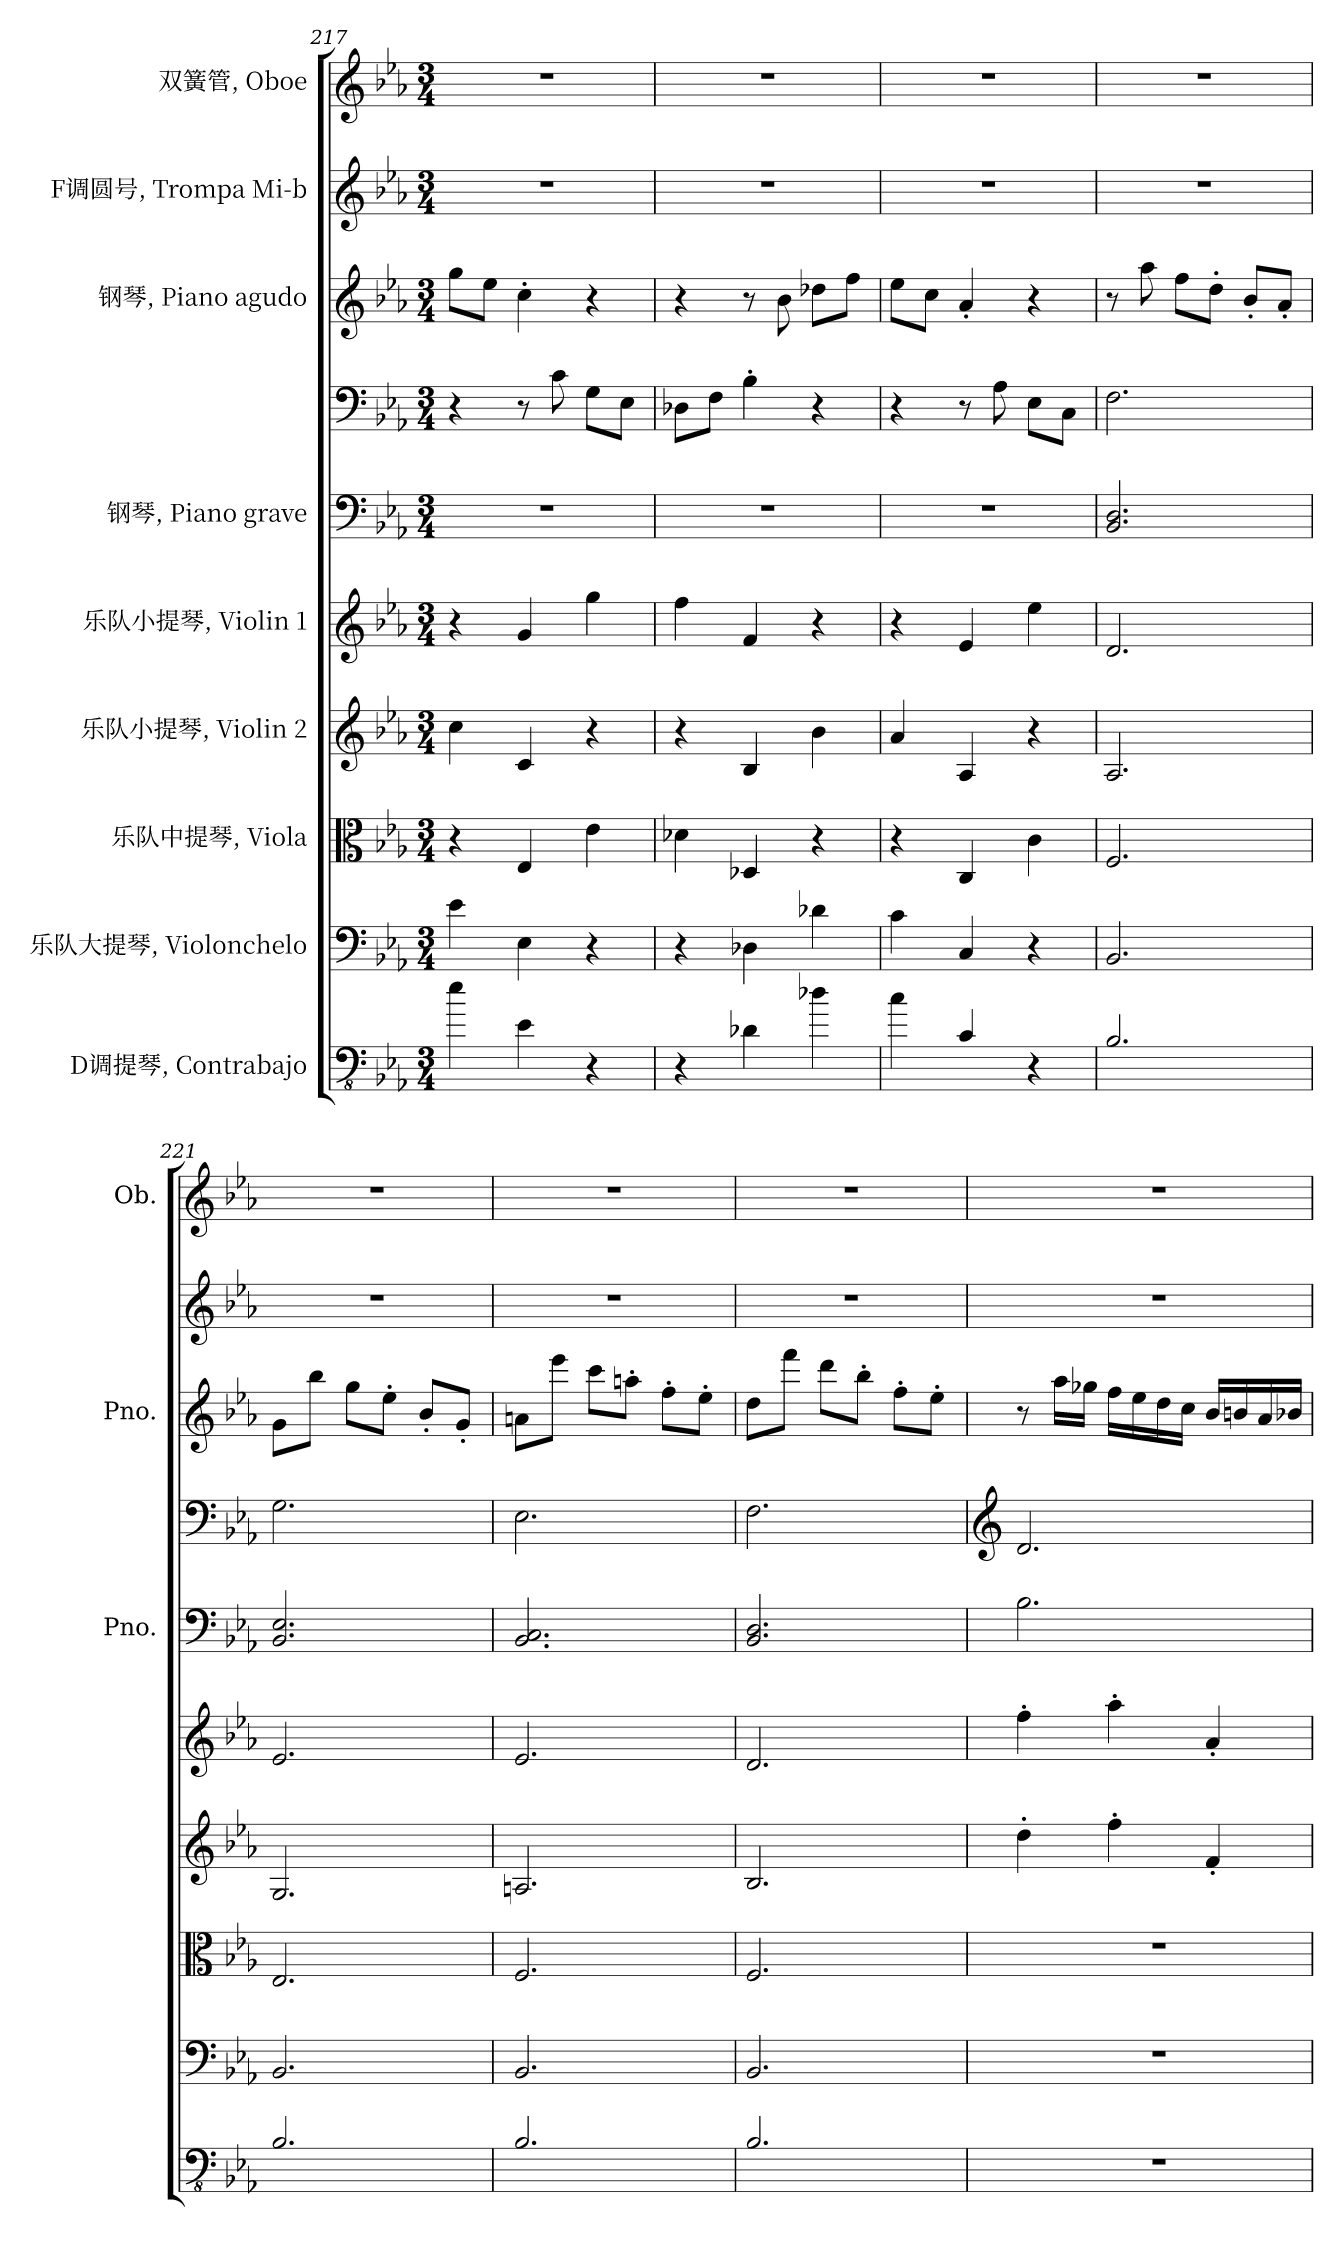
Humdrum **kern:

**kern	**kern	**kern	**kern	**kern	**kern	**kern	**kern	**kern	**kern
*part9	*part8	*part7	*part6	*part5	*part4	*part4	*part3	*part2	*part1
*staff10	*staff9	*staff8	*staff7	*staff6	*staff5	*staff4	*staff3	*staff2	*staff1
*I"D调提琴, Contrabajo	*I"乐队大提琴, Violonchelo	*I"乐队中提琴, Viola	*I"乐队小提琴, Violin 2	*I"乐队小提琴, Violin 1	*I"钢琴, Piano grave	*	*I"钢琴, Piano agudo	*I"F调圆号, Trompa Mi-b	*I"双簧管, Oboe
*	*	*	*	*	*I'Pno.	*	*I'Pno.	*	*I'Ob.
*clefFv4	*clefF4	*clefC3	*clefG2	*clefG2	*clefF4	*clefF4	*clefG2	*clefG2	*clefG2
*ITrd7c12	*	*	*	*	*	*	*	*ITrd4c7	*
*k[b-e-a-]	*k[b-e-a-]	*k[b-e-a-]	*k[b-e-a-]	*k[b-e-a-]	*k[b-e-a-]	*k[b-e-a-]	*k[b-e-a-]	*k[b-e-a-d-]	*k[b-e-a-]
*M3/4	*M3/4	*M3/4	*M3/4	*M3/4	*M3/4	*M3/4	*M3/4	*M3/4	*M3/4
=217	=217	=217	=217	=217	=217	=217	=217	=217	=217
4E-\	4e-\	4r	4cc\	4r	2.r	4r	8gg\L	2.r	2.r
.	.	.	.	.	.	.	8ee-\J	.	.
4EE-\	4E-\	4E-/	4c/	4g/	.	8r	4cc'\	.	.
.	.	.	.	.	.	8c\	.	.	.
4r	4r	4e-\	4r	4gg\	.	8G\L	4r	.	.
.	.	.	.	.	.	8E-\J	.	.	.
=218	=218	=218	=218	=218	=218	=218	=218	=218	=218
4r	4r	4d-X\	4r	4ff\	2.r	8D-X\L	4r	2.r	2.r
.	.	.	.	.	.	8F\J	.	.	.
4DD-X\	4D-X\	4D-X/	4B-/	4f/	.	4B-'\	8r	.	.
.	.	.	.	.	.	.	8b-\	.	.
4D-X\	4d-X\	4r	4b-\	4r	.	4r	8dd-X\L	.	.
.	.	.	.	.	.	.	8ff\J	.	.
=219	=219	=219	=219	=219	=219	=219	=219	=219	=219
4C\	4c\	4r	4a-/	4r	2.r	4r	8ee-\L	2.r	2.r
.	.	.	.	.	.	.	8cc\J	.	.
4CC/	4C/	4C/	4A-/	4e-/	.	8r	4a-'/	.	.
.	.	.	.	.	.	8A-\	.	.	.
4r	4r	4c\	4r	4ee-\	.	8E-\L	4r	.	.
.	.	.	.	.	.	8C\J	.	.	.
=220	=220	=220	=220	=220	=220	=220	=220	=220	=220
*	*	*	*	*	*	*	*	*	*MM142
2.BBB-/	2.BB-/	2.F/	2.A-/	2.d/	2.BB-/ 2.D/	2.F\	8r	2.r	2.r
.	.	.	.	.	.	.	8aa-\	.	.
.	.	.	.	.	.	.	8ff\L	.	.
.	.	.	.	.	.	.	8dd'\J	.	.
.	.	.	.	.	.	.	8b-'/L	.	.
.	.	.	.	.	.	.	8a-'/J	.	.
!!LO:PB:g=z
=221	=221	=221	=221	=221	=221	=221	=221	=221	=221
2.BBB-/	2.BB-/	2.E-/	2.G/	2.e-/	2.BB-/ 2.E-/	2.G\	8g\L	2.r	2.r
.	.	.	.	.	.	.	8bb-\J	.	.
.	.	.	.	.	.	.	8gg\L	.	.
.	.	.	.	.	.	.	8ee-'\J	.	.
.	.	.	.	.	.	.	8b-'/L	.	.
.	.	.	.	.	.	.	8g'/J	.	.
=222	=222	=222	=222	=222	=222	=222	=222	=222	=222
2.BBB-/	2.BB-/	2.F/	2.An/	2.e-/	2.BB-/ 2.C/	2.E-\	8an\L	2.r	2.r
.	.	.	.	.	.	.	8eee-\J	.	.
.	.	.	.	.	.	.	8ccc\L	.	.
.	.	.	.	.	.	.	8aan'\J	.	.
.	.	.	.	.	.	.	8ff'\L	.	.
.	.	.	.	.	.	.	8ee-'\J	.	.
=223	=223	=223	=223	=223	=223	=223	=223	=223	=223
2.BBB-/	2.BB-/	2.F/	2.B-/	2.d/	2.BB-/ 2.D/	2.F\	8dd\L	2.r	2.r
.	.	.	.	.	.	.	8fff\J	.	.
.	.	.	.	.	.	.	8ddd\L	.	.
.	.	.	.	.	.	.	8bb-'\J	.	.
.	.	.	.	.	.	.	8ff'\L	.	.
.	.	.	.	.	.	.	8ee-'\J	.	.
=224	=224	=224	=224	=224	=224	=224	=224	=224	=224
*	*	*	*	*	*	*clefG2	*	*	*
*	*	*	*	*	*	*	*	*	*MM150
2.r	2.r	2.r	4dd'\	4ff'\	2.B-\	2.d/	8r	2.r	2.r
.	.	.	.	.	.	.	16aa-\LL	.	.
.	.	.	.	.	.	.	16gg-X\JJ	.	.
.	.	.	4ff'\	4aa-'\	.	.	16ff\LL	.	.
.	.	.	.	.	.	.	16ee-\	.	.
.	.	.	.	.	.	.	16dd\	.	.
.	.	.	.	.	.	.	16cc\JJ	.	.
.	.	.	4f'/	4a-'/	.	.	16b-/LL	.	.
.	.	.	.	.	.	.	16bn/	.	.
.	.	.	.	.	.	.	16a-/	.	.
.	.	.	.	.	.	.	16b-X/JJ	.	.
=	=	=	=	=	=	=	=	=	=
*-	*-	*-	*-	*-	*-	*-	*-	*-	*-
